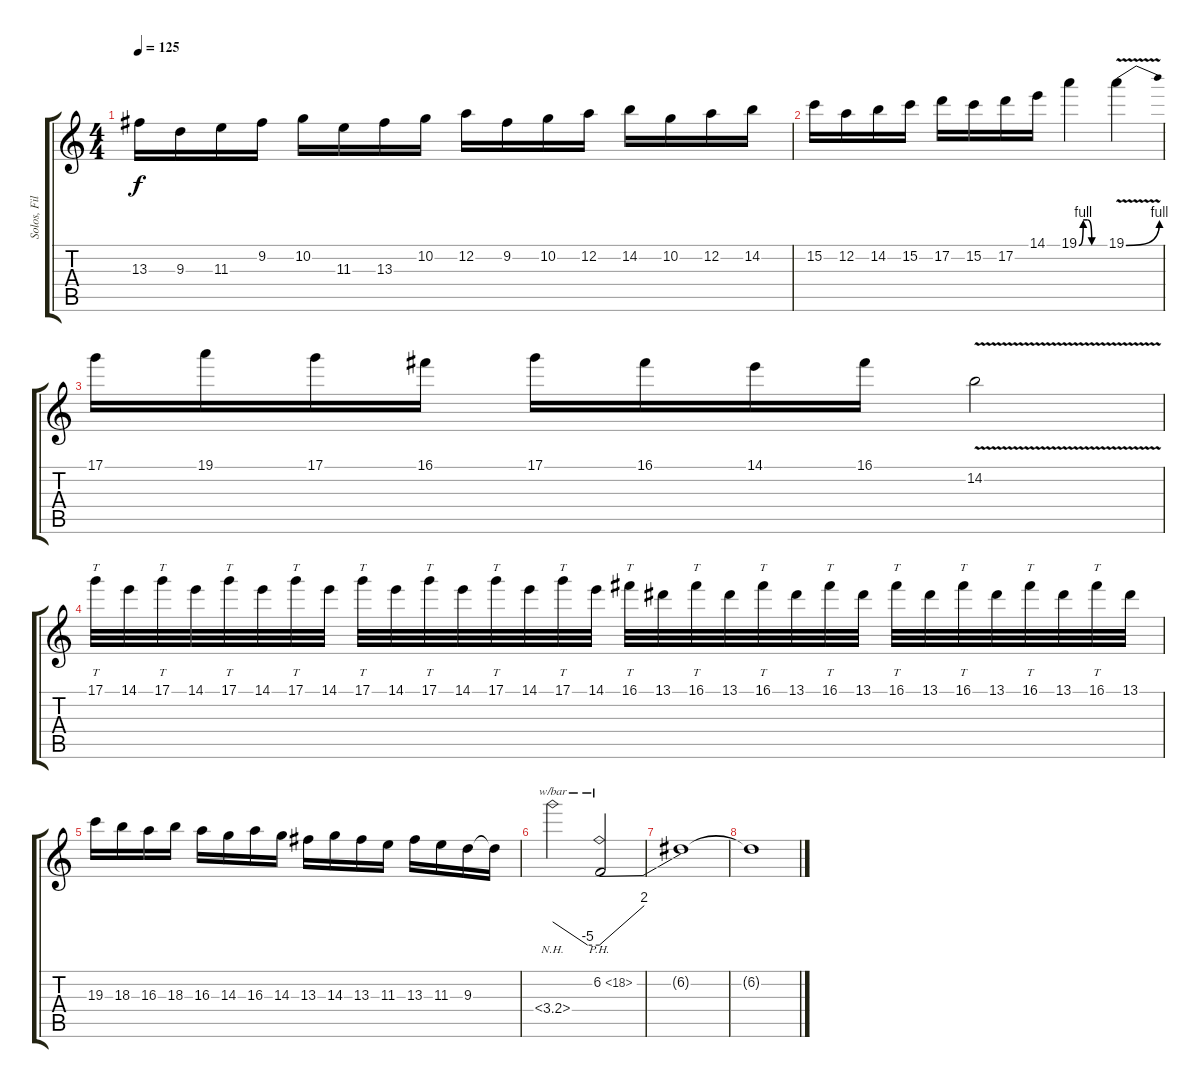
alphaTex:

\track ("Solos, Fills and Harmony 1" "Solos, Fil") {instrument distortionguitar}
\staff {score tabs}
\tuning (D4 A3 F3 C3 G2 C2) {hide}
\ts (4 4)
\tempo 125
\clef g2
\ks c
13.3.16{dy f} 9.3.16 11.3.16 9.2.16 10.2.16 11.3.16 13.3.16 10.2.16 12.2.16 9.2.16 10.2.16 12.2.16 14.2.16 10.2.16 12.2.16 14.2.16 |
15.2.16 12.2.16 14.2.16 15.2.16 17.2.16 15.2.16 17.2.16 14.1.16 19.1{be (custom 0 0 10 4 20 4 30 0 60 0)}.4 19.1{be (bend 0 0 60 4) v}.4 |
17.1.16 19.1.16 17.1.16 16.1.16 17.1.16 16.1.16 14.1.16 16.1.16 14.2{v}.2 |
17.1.32{tt} 14.1.32 17.1.32{tt} 14.1.32 17.1.32{tt} 14.1.32 17.1.32{tt} 14.1.32 17.1.32{tt} 14.1.32 17.1.32{tt} 14.1.32 17.1.32{tt} 14.1.32 17.1.32{tt} 14.1.32 16.1.32{tt} 13.1.32 16.1.32{tt} 13.1.32 16.1.32{tt} 13.1.32 16.1.32{tt} 13.1.32 16.1.32{tt} 13.1.32 16.1.32{tt} 13.1.32 16.1.32{tt} 13.1.32 16.1.32{tt} 13.1.32 |
19.3.16 18.3.16 16.3.16 18.3.16 16.3.16 14.3.16 16.3.16 14.3.16 13.3.16 14.3.16 13.3.16 11.3.16 13.3.16 11.3.16 9.3.16 9.3{t}.16 |
3.4{nh}.2{tbe (custom default 0 0 45 -20 60 -20)} 6.2{ph 12}.2{tbe (dive default 0 -20 60 8)} |
6.2{t}.1{volume 0} |
6.2{t}.1
